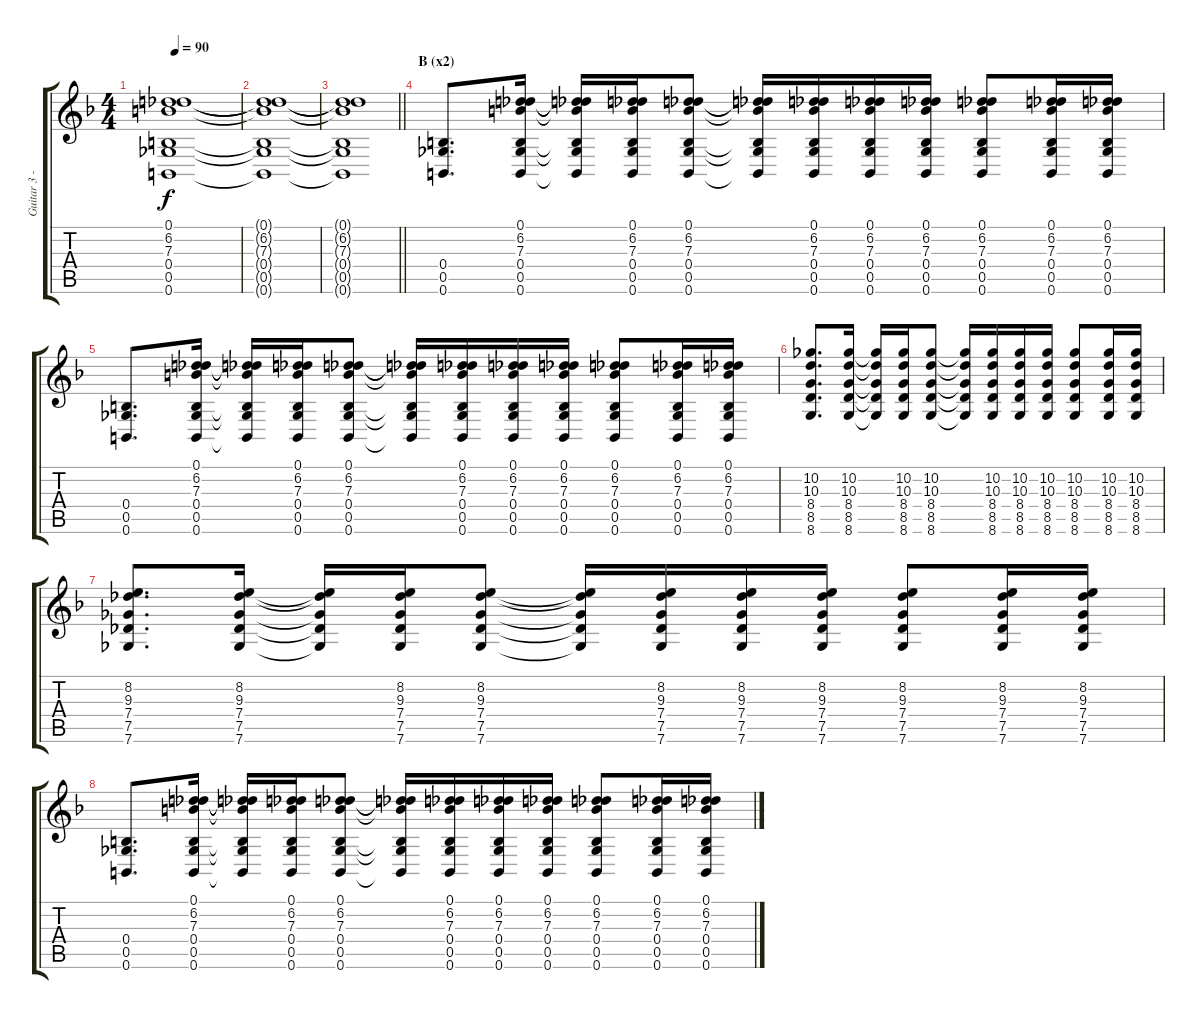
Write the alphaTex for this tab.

\track ("Guitar 3 - Aoi" "Guitar 3 -") {instrument distortionguitar}
\staff {score tabs}
\tuning (Db4 Ab3 E3 B2 Gb2 B1) {hide}
\ts (4 4)
\tempo 90
\clef g2
\ks f
(0.1{t} 6.2{t} 7.3{t} 0.4{t} 0.5{t} 0.6{t}).1{dy f} |
(0.1{t} 6.2{t} 7.3{t} 0.4{t} 0.5{t} 0.6{t}).1 |
\barLineRight lightlight
(0.1{t} 6.2{t} 7.3{t} 0.4{t} 0.5{t} 0.6{t}).1 |
\section ("" "B (x2)")
(0.4 0.5 0.6).8{d} (0.1 6.2 7.3 0.4 0.5 0.6).16 (0.1{t} 6.2{t} 7.3{t} 0.4{t} 0.5{t} 0.6{t}).16 (0.1 6.2 7.3 0.4 0.5 0.6).16 (0.1 6.2 7.3 0.4 0.5 0.6).8 (0.1{t} 6.2{t} 7.3{t} 0.4{t} 0.5{t} 0.6{t}).16 (0.1 6.2 7.3 0.4 0.5 0.6).16 (0.1 6.2 7.3 0.4 0.5 0.6).16 (0.1 6.2 7.3 0.4 0.5 0.6).16 (0.1 6.2 7.3 0.4 0.5 0.6).8 (0.1 6.2 7.3 0.4 0.5 0.6).16 (0.1 6.2 7.3 0.4 0.5 0.6).16 |
(0.4 0.5 0.6).8{d} (0.1 6.2 7.3 0.4 0.5 0.6).16 (0.1{t} 6.2{t} 7.3{t} 0.4{t} 0.5{t} 0.6{t}).16 (0.1 6.2 7.3 0.4 0.5 0.6).16 (0.1 6.2 7.3 0.4 0.5 0.6).8 (0.1{t} 6.2{t} 7.3{t} 0.4{t} 0.5{t} 0.6{t}).16 (0.1 6.2 7.3 0.4 0.5 0.6).16 (0.1 6.2 7.3 0.4 0.5 0.6).16 (0.1 6.2 7.3 0.4 0.5 0.6).16 (0.1 6.2 7.3 0.4 0.5 0.6).8 (0.1 6.2 7.3 0.4 0.5 0.6).16 (0.1 6.2 7.3 0.4 0.5 0.6).16 |
(10.2 10.3 8.4 8.5 8.6).8{d} (10.2 10.3 8.4 8.5 8.6).16 (10.2{t} 10.3{t} 8.4{t} 8.5{t} 8.6{t}).16 (10.2 10.3 8.4 8.5 8.6).16 (10.2 10.3 8.4 8.5 8.6).8 (10.2{t} 10.3{t} 8.4{t} 8.5{t} 8.6{t}).16 (10.2 10.3 8.4 8.5 8.6).16 (10.2 10.3 8.4 8.5 8.6).16 (10.2 10.3 8.4 8.5 8.6).16 (10.2 10.3 8.4 8.5 8.6).8 (10.2 10.3 8.4 8.5 8.6).16 (10.2 10.3 8.4 8.5 8.6).16 |
(8.2 9.3 7.4 7.5 7.6).8{d} (8.2 9.3 7.4 7.5 7.6).16 (8.2{t} 9.3{t} 7.4{t} 7.5{t} 7.6{t}).16 (8.2 9.3 7.4 7.5 7.6).16 (8.2 9.3 7.4 7.5 7.6).8 (8.2{t} 9.3{t} 7.4{t} 7.5{t} 7.6{t}).16 (8.2 9.3 7.4 7.5 7.6).16 (8.2 9.3 7.4 7.5 7.6).16 (8.2 9.3 7.4 7.5 7.6).16 (8.2 9.3 7.4 7.5 7.6).8 (8.2 9.3 7.4 7.5 7.6).16 (8.2 9.3 7.4 7.5 7.6).16 |
(0.4 0.5 0.6).8{d} (0.1 6.2 7.3 0.4 0.5 0.6).16 (0.1{t} 6.2{t} 7.3{t} 0.4{t} 0.5{t} 0.6{t}).16 (0.1 6.2 7.3 0.4 0.5 0.6).16 (0.1 6.2 7.3 0.4 0.5 0.6).8 (0.1{t} 6.2{t} 7.3{t} 0.4{t} 0.5{t} 0.6{t}).16 (0.1 6.2 7.3 0.4 0.5 0.6).16 (0.1 6.2 7.3 0.4 0.5 0.6).16 (0.1 6.2 7.3 0.4 0.5 0.6).16 (0.1 6.2 7.3 0.4 0.5 0.6).8 (0.1 6.2 7.3 0.4 0.5 0.6).16 (0.1 6.2 7.3 0.4 0.5 0.6).16
